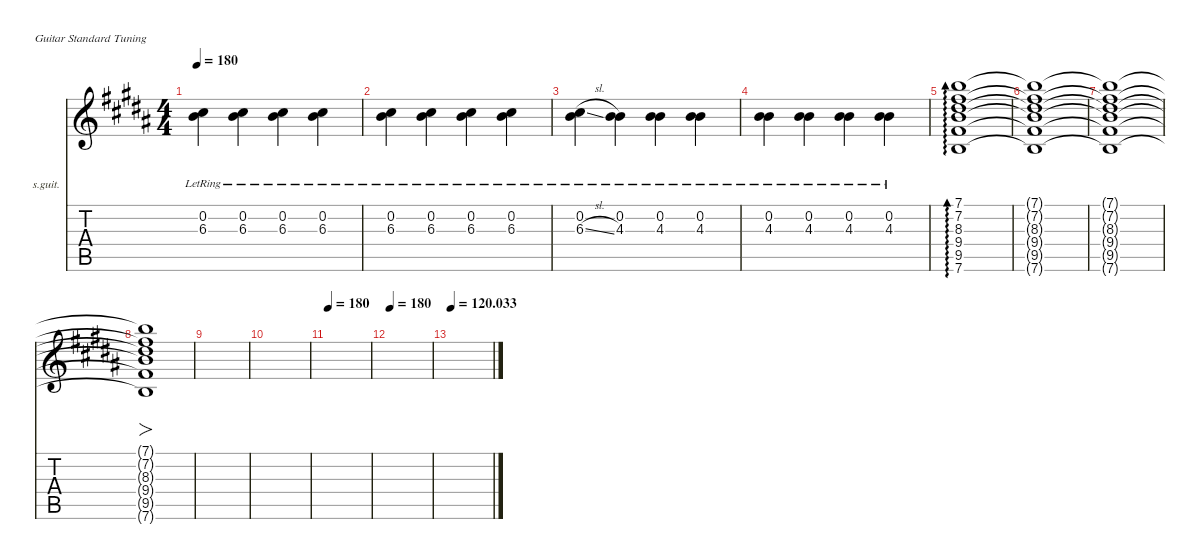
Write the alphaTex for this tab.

\defaultSystemsLayout 4
\hideDynamics
\bracketExtendMode nobrackets
\firstSystemTrackNameOrientation horizontal
\otherSystemsTrackNameOrientation horizontal
\track ("Guitar I" "s.guit.") {instrument acousticguitarsteel}
\staff {score tabs}
\tuning (E4 B3 G3 D3 A2 E2)
\ts (4 4)
\tempo 180
\clef g2
\ks b
(6.3 0.2{lr}).4{dy mp} (6.3 0.2{lr}).4 (6.3 0.2{lr}).4 (6.3 0.2{lr}).4 |
(6.3 0.2{lr}).4 (6.3 0.2{lr}).4 (6.3 0.2{lr}).4 (6.3 0.2{lr}).4 |
(6.3{sl} 0.2{lr}).4 (4.3 0.2{lr}).4 (4.3 0.2{lr}).4 (4.3 0.2{lr}).4 |
(4.3 0.2{lr}).4 (4.3 0.2{lr}).4 (4.3 0.2{lr}).4 (4.3 0.2{lr}).4 |
(7.6 9.5 9.4 8.3 7.2 7.1).1{ad 0 dy mf} |
(7.6{t} 9.5{t} 9.4{t} 8.3{t} 7.2{t} 7.1{t}).1 |
(7.6{t} 9.5{t} 9.4{t} 8.3{t} 7.2{t} 7.1{t}).1 |
(7.6{t} 9.5{t} 9.4{t} 8.3{t} 7.2{t} 7.1{t}).1{fo} |
|
|
\tempo 180
|
\tempo 180
|
\tempo
120.033
